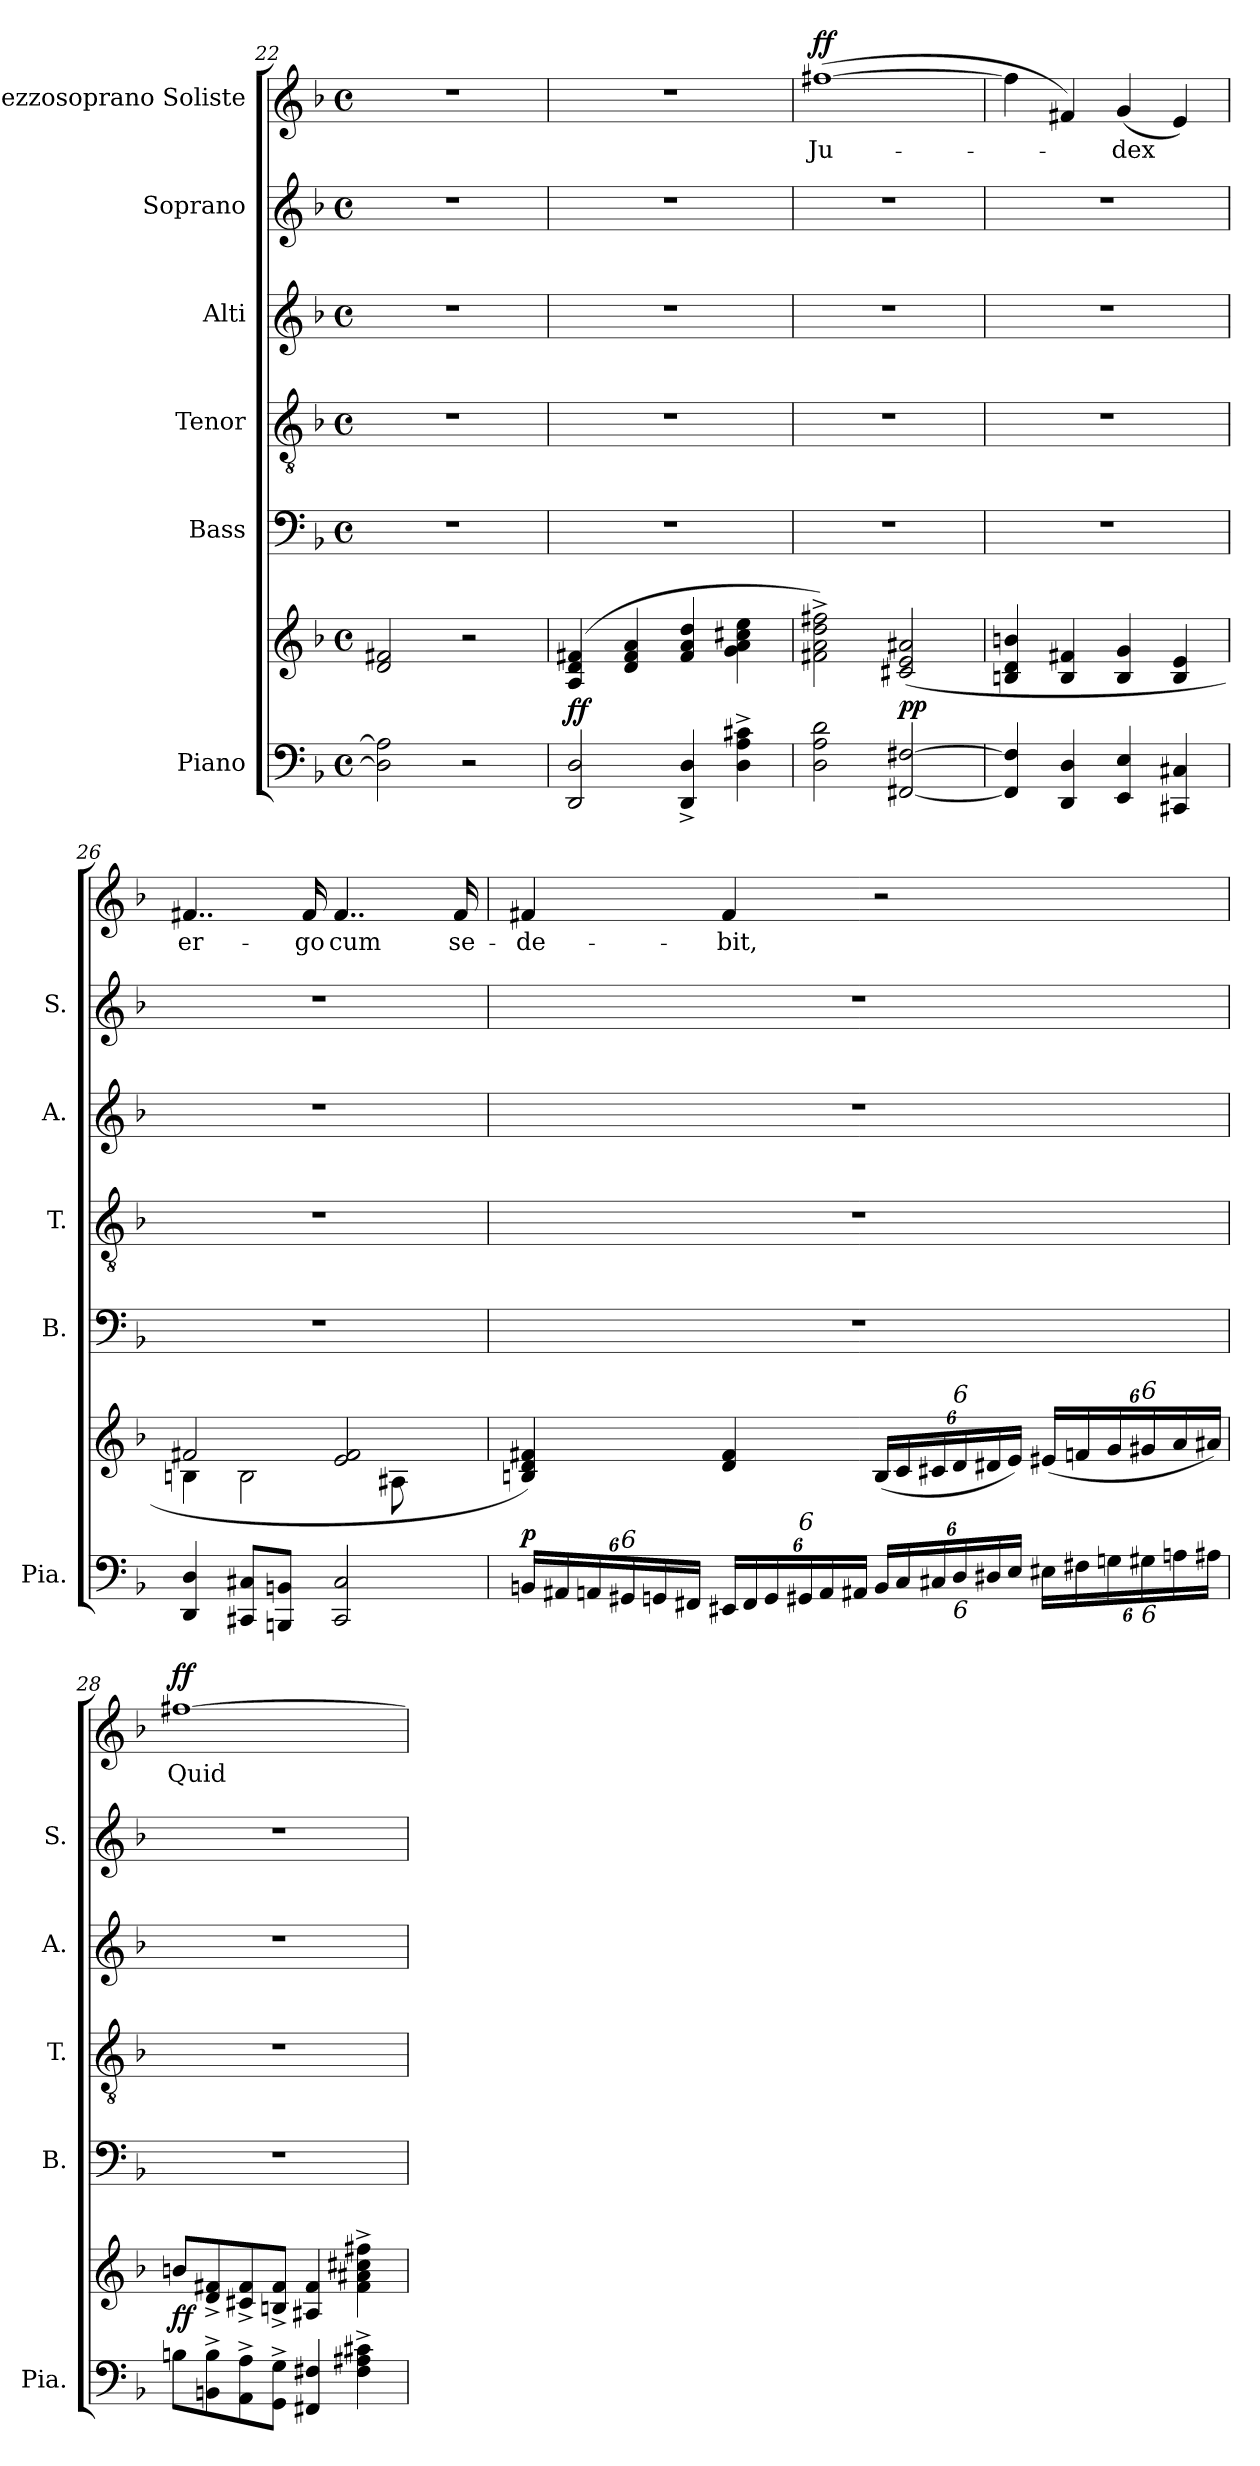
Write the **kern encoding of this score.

**kern	**kern	**dynam	**kern	**kern	**kern	**kern	**kern	**text	**dynam
*part6	*part6	*part6	*part5	*part4	*part3	*part2	*part1	*part1	*part1
*staff7	*staff6	*staff6/7	*staff5	*staff4	*staff3	*staff2	*staff1	*staff1	*staff1
*I"Piano	*	*	*I"Bass	*I"Tenor	*I"Alti	*I"Soprano	*I"Mezzosoprano Soliste	*	*
*I'Pia.	*	*	*I'B.	*I'T.	*I'A.	*I'S.	*	*	*
*clefF4	*clefG2	*	*clefF4	*clefGv2	*clefG2	*clefG2	*clefG2	*	*
*	*	*	*	*	*ITrd2c3	*	*	*	*
*k[b-]	*k[b-]	*	*k[b-]	*k[b-]	*k[f#c#]	*k[b-]	*k[b-]	*	*
*M4/4	*M4/4	*	*M4/4	*M4/4	*M4/4	*M4/4	*M4/4	*	*
*met(c)	*met(c)	*	*met(c)	*met(c)	*met(c)	*met(c)	*met(c)	*	*
=22	=22	=22	=22	=22	=22	=22	=22	=22	=22
2D\] 2A\]	2d/ 2f#X/	.	1r	1r	1r	1r	1r	.	.
2r	2r	.	.	.	.	.	.	.	.
=23	=23	=23	=23	=23	=23	=23	=23	=23	=23
!	!	!LO:DY:a=2	!	!	!	!	!	!	!
2DD/ 2D/	(4A/ 4d/ 4f#X/	ff	1r	1r	1r	1r	1r	.	.
.	4d/ 4f#/ 4a/	.	.	.	.	.	.	.	.
4DD/^ 4D/^	4f#/ 4a/ 4dd/	.	.	.	.	.	.	.	.
4D\^ 4A\^ 4c#X\^	4g\ 4a\ 4cc#X\ 4ee\	.	.	.	.	.	.	.	.
!!LO:LB:g=z
=24	=24	=24	=24	=24	=24	=24	=24	=24	=24
!	!	!	!	!	!	!	!	!	!LO:DY:a
2D\ 2A\ 2d\	2f#X\^ 2a\^ 2dd\^ 2ff#X\^)	.	1r	1r	1r	1r	([1ff#X	-Ju-	ff
!	!	!LO:DY:a=2	!	!	!	!	!	!	!
[2FF#X/ [2F#X/	(2c#X/ 2e/ 2a#X/	pp	.	.	.	.	.	.	.
=25	=25	=25	=25	=25	=25	=25	=25	=25	=25
4FF#/] 4F#/]	4Bn/ 4d/ 4bn/	.	1r	1r	1r	1r	4ff#\]	.	.
4DD/ 4D/	4B/ 4f#X/	.	.	.	.	.	4f#X/)	.	.
4EE/ 4E/	4B/ 4g/	.	.	.	.	.	(4g/	-dex	.
4CC#X/ 4C#X/	4B/ 4e/	.	.	.	.	.	4e/)	.	.
=26	=26	=26	=26	=26	=26	=26	=26	=26	=26
*^	*^	*	*	*	*	*	*	*	*
2..ryy	4DD/ 4D/	2f#X/	4Bn\	.	1r	1r	1r	1r	4..f#X/	er-	.
.	8CC#X/ 8C#X/L	.	2B\	.	.	.	.	.	.	.	.
.	8BBBn/ 8BBn/J	.	.	.	.	.	.	.	.	.	.
.	.	.	.	.	.	.	.	.	16f#/	-go	.
.	2CC#/ 2C#/	2e/ 2f#/	.	.	.	.	.	.	4..f#/	cum	.
.	.	.	8A#X\L	.	.	.	.	.	.	.	.
8F#X/J	.	.	8ryy	.	.	.	.	.	.	.	.
.	.	.	.	.	.	.	.	.	16f#/	se-	.
*v	*v	*	*	*	*	*	*	*	*	*	*
*	*v	*v	*	*	*	*	*	*	*	*
=27	=27	=27	=27	=27	=27	=27	=27	=27	=27
*Xbrackettup	*	*	*	*	*	*	*	*	*
!	!	!LO:DY:a=2	!	!	!	!	!	!	!
24BBn/LL	4Bn/ 4d/ 4f#X/)	p	1r	1r	1r	1r	4f#X/	-de-	.
24AA#X/	.	.	.	.	.	.	.	.	.
24AAn/	.	.	.	.	.	.	.	.	.
!LO:TX:a:i:t=6	!	!	!	!	!	!	!	!	!
24GG#X/	.	.	.	.	.	.	.	.	.
24GGn/	.	.	.	.	.	.	.	.	.
24FF#X/JJ	.	.	.	.	.	.	.	.	.
24EE#X/LL	4d/ 4f#/	.	.	.	.	.	4f#/	-bit,	.
24FF#/	.	.	.	.	.	.	.	.	.
24GG/	.	.	.	.	.	.	.	.	.
!LO:TX:a:i:t=6	!	!	!	!	!	!	!	!	!
24GG#X/	.	.	.	.	.	.	.	.	.
24AA/	.	.	.	.	.	.	.	.	.
24AA#X/JJ	.	.	.	.	.	.	.	.	.
*	*Xbrackettup	*	*	*	*	*	*	*	*
24BB/LL	(>24B/LL	.	.	.	.	.	2r	.	.
24C/	24c/	.	.	.	.	.	.	.	.
24C#X/	24c#X/	.	.	.	.	.	.	.	.
!	!LO:TX:a:i:t=6	!	!	!	!	!	!	!	!
!LO:TX:b:i:t=6	!	!	!	!	!	!	!	!	!
24D/	24d/	.	.	.	.	.	.	.	.
24D#X/	24d#X/	.	.	.	.	.	.	.	.
24E/JJ	24e/JJ)	.	.	.	.	.	.	.	.
24E#X\LL	(>24e#X/LL	.	.	.	.	.	.	.	.
24F#X\	24fn/	.	.	.	.	.	.	.	.
24Gn\	24g/	.	.	.	.	.	.	.	.
!	!LO:TX:a:i:t=6	!	!	!	!	!	!	!	!
!LO:TX:b:i:t=6	!	!	!	!	!	!	!	!	!
24G#X\	24g#X/	.	.	.	.	.	.	.	.
24An\	24a/	.	.	.	.	.	.	.	.
24A#X\JJ	24a#X/JJ)	.	.	.	.	.	.	.	.
!!LO:PB:g=z
=28	=28	=28	=28	=28	=28	=28	=28	=28	=28
!	!	!LO:DY:a=2	!	!	!	!	!	!	!LO:DY:a
8Bn\L	8bn/L	ff	1r	1r	1r	1r	[1ff#X	Quid-	ff
8BBn\^ 8B\^	8d/^ 8f#X/^	.	.	.	.	.	.	.	.
8AA\^ 8A\^	8c#X/^ 8f#/^	.	.	.	.	.	.	.	.
8GG\^ 8G\^J	8Bn/^ 8f#/^J	.	.	.	.	.	.	.	.
4FF#X/ 4F#X/	4A#X/ 4f#/	.	.	.	.	.	.	.	.
4F#\^ 4A#X\^ 4c#X\^	4f#\^ 4a#X\^ 4cc#X\^ 4ff#X\^	.	.	.	.	.	.	.	.
=	=	=	=	=	=	=	=	=	=
*-	*-	*-	*-	*-	*-	*-	*-	*-	*-
